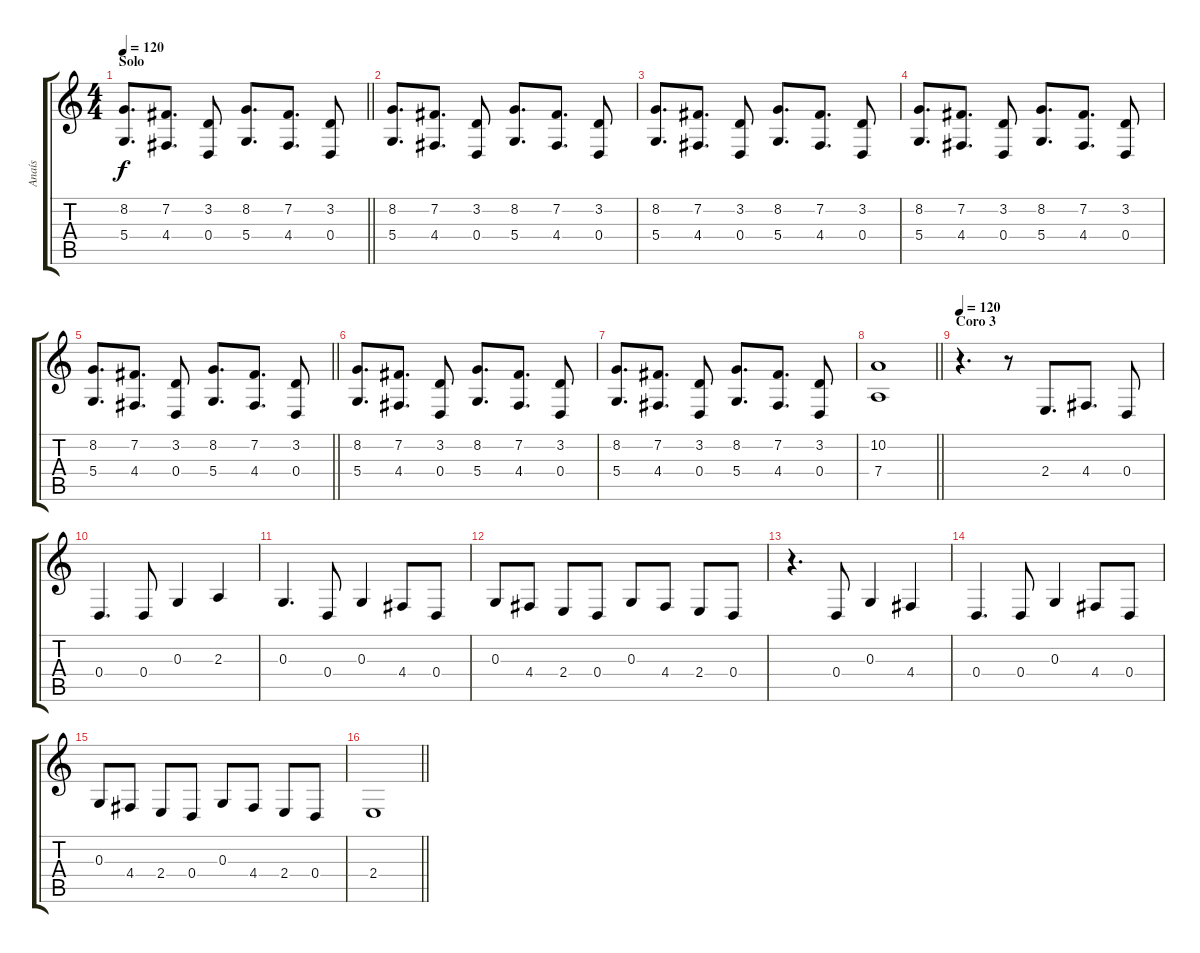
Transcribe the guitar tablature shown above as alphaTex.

\track ("Anaís" "Anaís") {instrument acousticgrandpiano}
\staff {score tabs}
\tuning (E4 B3 G3 D3 A2 E2) {hide}
\ts (4 4)
\section ("" "Solo")
\tempo 120
\clef g2
\barLineRight lightlight
\ks c
(8.2 5.4).8{d dy f volume 12} (7.2 4.4).8{d} (3.2 0.4).8 (8.2 5.4).8{d} (7.2 4.4).8{d} (3.2 0.4).8 |
(8.2 5.4).8{d} (7.2 4.4).8{d} (3.2 0.4).8 (8.2 5.4).8{d} (7.2 4.4).8{d} (3.2 0.4).8 |
(8.2 5.4).8{d} (7.2 4.4).8{d} (3.2 0.4).8 (8.2 5.4).8{d} (7.2 4.4).8{d} (3.2 0.4).8 |
(8.2 5.4).8{d} (7.2 4.4).8{d} (3.2 0.4).8 (8.2 5.4).8{d} (7.2 4.4).8{d} (3.2 0.4).8 |
\barLineRight lightlight
(8.2 5.4).8{d} (7.2 4.4).8{d} (3.2 0.4).8 (8.2 5.4).8{d} (7.2 4.4).8{d} (3.2 0.4).8 |
(8.2 5.4).8{d} (7.2 4.4).8{d} (3.2 0.4).8 (8.2 5.4).8{d} (7.2 4.4).8{d} (3.2 0.4).8 |
(8.2 5.4).8{d} (7.2 4.4).8{d} (3.2 0.4).8 (8.2 5.4).8{d} (7.2 4.4).8{d} (3.2 0.4).8 |
\barLineRight lightlight
(10.2 7.4).1 |
\section ("" "Coro 3")
\tempo 120
r.4{d volume 16} r.8 2.4.8{d} 4.4.8{d} 0.4.8 |
0.4.4{d} 0.4.8 0.3.4 2.3.4 |
0.3.4{d} 0.4.8 0.3.4 4.4.8 0.4.8 |
0.3.8 4.4.8 2.4.8 0.4.8 0.3.8 4.4.8 2.4.8 0.4.8 |
r.4{d} 0.4.8 0.3.4 4.4.4 |
0.4.4{d} 0.4.8 0.3.4 4.4.8 0.4.8 |
0.3.8 4.4.8 2.4.8 0.4.8 0.3.8 4.4.8 2.4.8 0.4.8 |
\barLineRight lightlight
2.4.1
